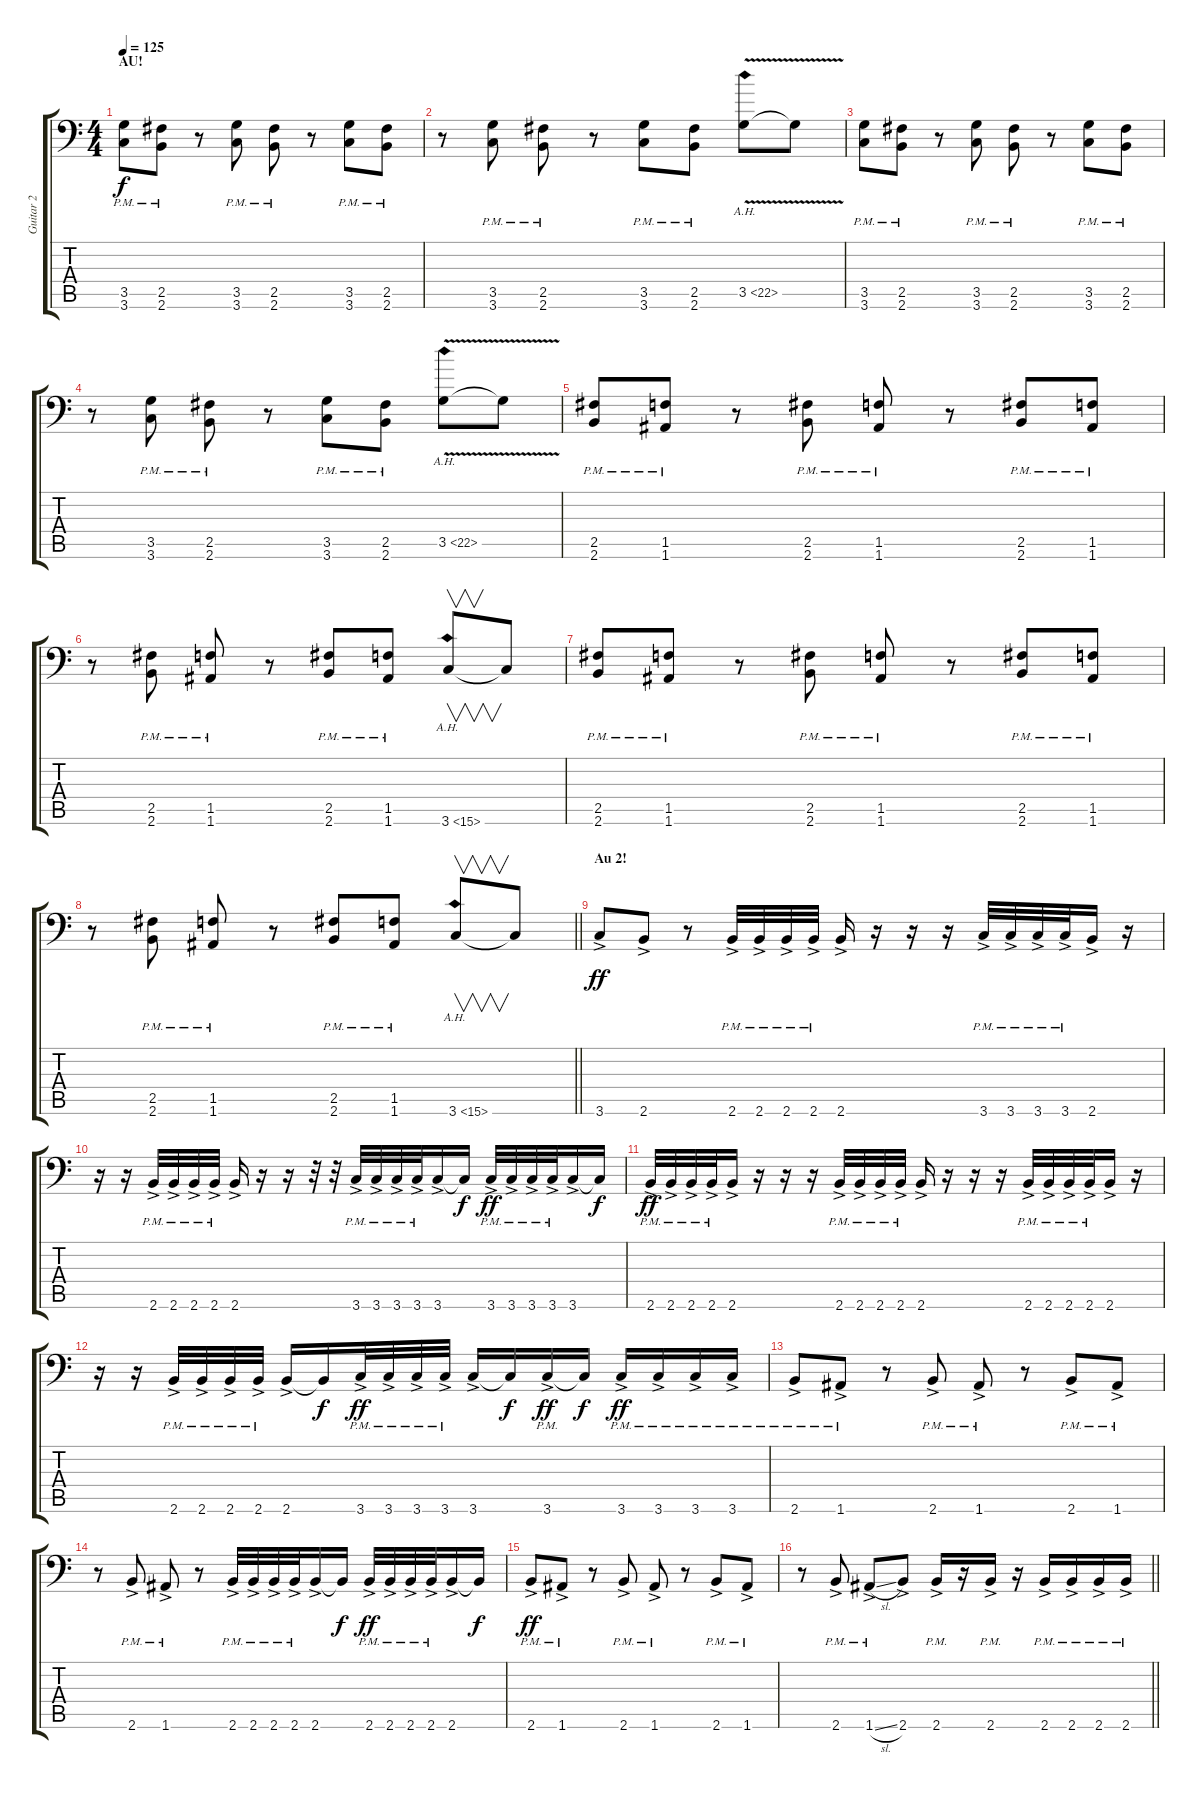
\track ("Guitar 2" "Guitar 2") {instrument distortionguitar}
\staff {score tabs}
\tuning (B3 Gb3 D3 A2 E2 A1) {hide}
\ts (4 4)
\section ("" "AU!")
\tempo 125
\clef f4
\ks c
(3.5{pm} 3.6{pm}).8{dy f} (2.5{pm} 2.6{pm}).8 r.8 (3.5{pm} 3.6{pm}).8 (2.5{pm} 2.6{pm}).8 r.8 (3.5{pm} 3.6{pm}).8 (2.5{pm} 2.6{pm}).8 |
r.8 (3.5{pm} 3.6{pm}).8 (2.5{pm} 2.6{pm}).8 r.8 (3.5{pm} 3.6{pm}).8 (2.5{pm} 2.6{pm}).8 3.5{ah 19 v}.8 3.5{t}.8 |
(3.5{pm} 3.6{pm}).8 (2.5{pm} 2.6{pm}).8 r.8 (3.5{pm} 3.6{pm}).8 (2.5{pm} 2.6{pm}).8 r.8 (3.5{pm} 3.6{pm}).8 (2.5{pm} 2.6{pm}).8 |
r.8 (3.5{pm} 3.6{pm}).8 (2.5{pm} 2.6{pm}).8 r.8 (3.5{pm} 3.6{pm}).8 (2.5{pm} 2.6{pm}).8 3.5{ah 19 v}.8 3.5{t}.8 |
(2.5{pm} 2.6{pm}).8 (1.5{pm} 1.6{pm}).8 r.8 (2.5{pm} 2.6{pm}).8 (1.5{pm} 1.6{pm}).8 r.8 (2.5{pm} 2.6{pm}).8 (1.5{pm} 1.6{pm}).8 |
r.8 (2.5{pm} 2.6{pm}).8 (1.5{pm} 1.6{pm}).8 r.8 (2.5{pm} 2.6{pm}).8 (1.5{pm} 1.6{pm}).8 3.6{ah 12}.8{v} 3.6{t}.8 |
(2.5{pm} 2.6{pm}).8 (1.5{pm} 1.6{pm}).8 r.8 (2.5{pm} 2.6{pm}).8 (1.5{pm} 1.6{pm}).8 r.8 (2.5{pm} 2.6{pm}).8 (1.5{pm} 1.6{pm}).8 |
\barLineRight lightlight
r.8 (2.5{pm} 2.6{pm}).8 (1.5{pm} 1.6{pm}).8 r.8 (2.5{pm} 2.6{pm}).8 (1.5{pm} 1.6{pm}).8 3.6{ah 12}.8{v} 3.6{t}.8 |
\section ("" "Au 2!")
3.6{ac}.8{dy ff} 2.6{ac}.8 r.8 2.6{ac pm}.32 2.6{ac pm}.32 2.6{ac pm}.32 2.6{ac pm}.32 2.6{ac}.16 r.16 r.16 r.16 3.6{ac pm}.32 3.6{ac pm}.32 3.6{ac pm}.32 3.6{ac pm}.32 2.6{ac}.16 r.16 |
r.16 r.16 2.6{ac pm}.32 2.6{ac pm}.32 2.6{ac pm}.32 2.6{ac pm}.32 2.6{ac}.16 r.16 r.16 r.32 r.32 3.6{ac pm}.32 3.6{ac pm}.32 3.6{ac pm}.32 3.6{ac pm}.32 3.6{ac}.16 3.6{t}.16{dy f} 3.6{ac pm}.32{dy ff} 3.6{ac pm}.32 3.6{ac pm}.32 3.6{ac pm}.32 3.6{ac}.16 3.6{t}.16{dy f} |
2.6{ac pm}.32{dy ff} 2.6{ac pm}.32 2.6{ac pm}.32 2.6{ac pm}.32 2.6{ac}.16 r.16 r.16 r.16 2.6{ac pm}.32 2.6{ac pm}.32 2.6{ac pm}.32 2.6{ac pm}.32 2.6{ac}.16 r.16 r.16 r.16 2.6{ac pm}.32 2.6{ac pm}.32 2.6{ac pm}.32 2.6{ac pm}.32 2.6{ac}.16 r.16 |
r.16 r.16 2.6{ac pm}.32 2.6{ac pm}.32 2.6{ac pm}.32 2.6{ac pm}.32 2.6{ac}.16 2.6{t}.16{dy f} 3.6{ac pm}.32{dy ff} 3.6{ac pm}.32 3.6{ac pm}.32 3.6{ac pm}.32 3.6{ac}.16 3.6{t}.16{dy f} 3.6{ac pm}.16{dy ff} 3.6{t}.16{dy f} 3.6{ac pm}.16{dy ff} 3.6{ac pm}.16 3.6{ac pm}.16 3.6{ac pm}.16 |
2.6{ac pm}.8 1.6{ac pm}.8 r.8 2.6{ac pm}.8 1.6{ac pm}.8 r.8 2.6{ac pm}.8 1.6{ac pm}.8 |
r.8 2.6{ac pm}.8 1.6{ac pm}.8 r.8 2.6{ac pm}.32 2.6{ac pm}.32 2.6{ac pm}.32 2.6{ac pm}.32 2.6{ac}.16 2.6{t}.16{dy f} 2.6{ac pm}.32{dy ff} 2.6{ac pm}.32 2.6{ac pm}.32 2.6{ac pm}.32 2.6{ac}.16 2.6{t}.16{dy f} |
2.6{ac pm}.8{dy ff} 1.6{ac pm}.8 r.8 2.6{ac pm}.8 1.6{ac pm}.8 r.8 2.6{ac pm}.8 1.6{ac pm}.8 |
\barLineRight lightlight
r.8 2.6{ac pm}.8 1.6{sl ac pm}.8 2.6{ac}.8 2.6{ac pm}.16 r.16 2.6{ac pm}.16 r.16 2.6{ac pm}.16 2.6{ac pm}.16 2.6{ac pm}.16 2.6{ac pm}.16
